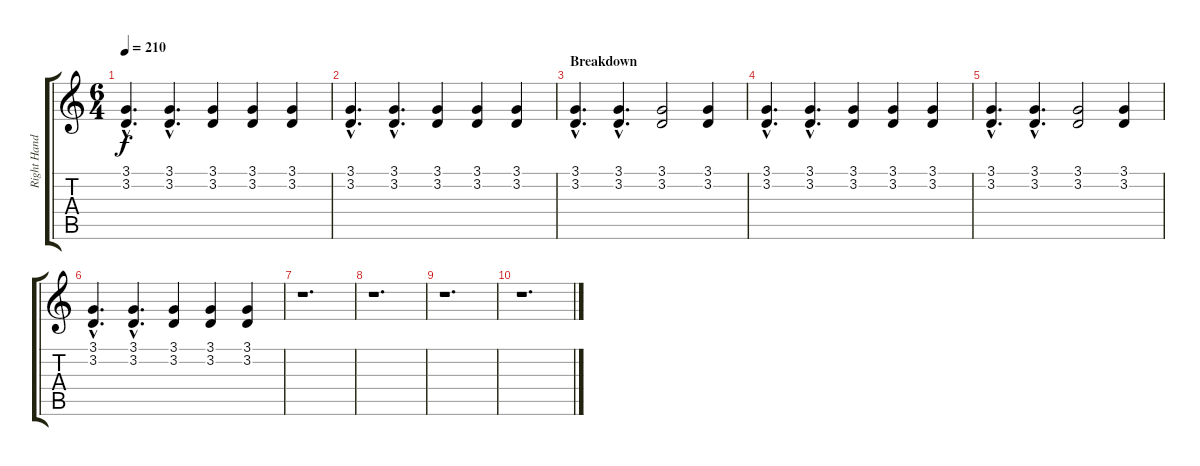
\track ("Right Hand" "Right Hand") {instrument acousticgrandpiano}
\staff {score tabs}
\tuning (E4 B3 G3 D3 A2 E2) {hide}
\ts (6 4)
\tempo 210
\clef g2
\ks c
(3.1{hac} 3.2{hac}).4{d dy f} (3.1{hac} 3.2{hac}).4{d} (3.1 3.2).4 (3.1 3.2).4 (3.1 3.2).4 |
(3.1{hac} 3.2{hac}).4{d} (3.1{hac} 3.2{hac}).4{d} (3.1 3.2).4 (3.1 3.2).4 (3.1 3.2).4 |
\section ("" "Breakdown")
(3.1{hac} 3.2{hac}).4{d} (3.1{hac} 3.2{hac}).4{d} (3.1 3.2).2 (3.1 3.2).4 |
(3.1{hac} 3.2{hac}).4{d} (3.1{hac} 3.2{hac}).4{d} (3.1 3.2).4 (3.1 3.2).4 (3.1 3.2).4 |
(3.1{hac} 3.2{hac}).4{d} (3.1{hac} 3.2{hac}).4{d} (3.1 3.2).2 (3.1 3.2).4 |
(3.1{hac} 3.2{hac}).4{d} (3.1{hac} 3.2{hac}).4{d} (3.1 3.2).4 (3.1 3.2).4 (3.1 3.2).4 |
r.1{d} |
r.1{d} |
r.1{d} |
r.1{d}
